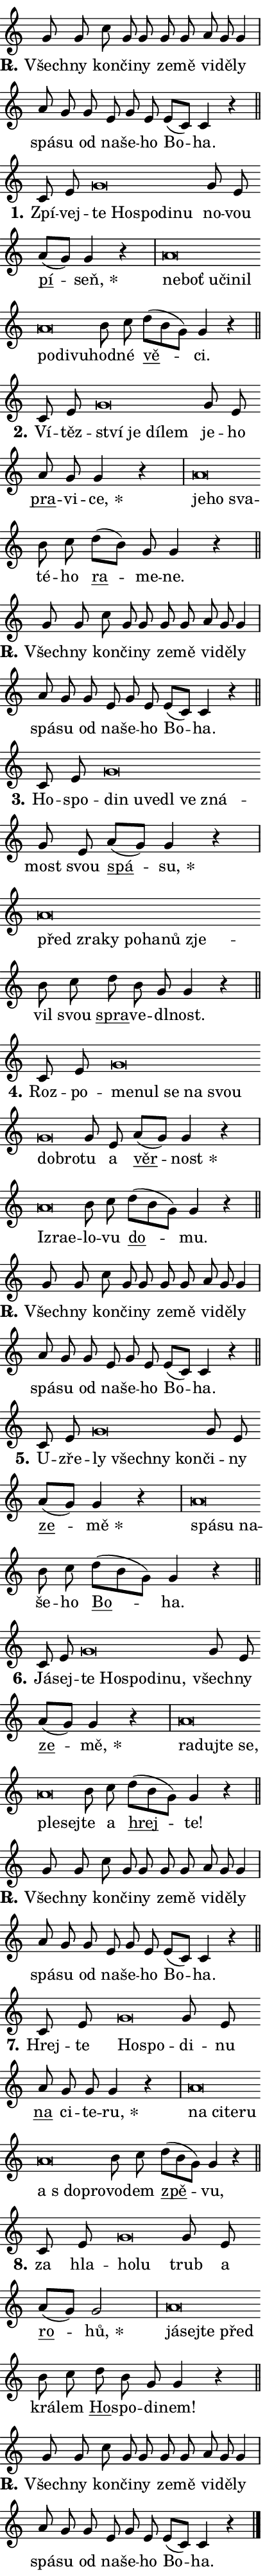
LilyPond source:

\version "2.24.0"
\header { tagline = "" }
\paper {
  indent = 0\cm
  top-margin = 0\cm
  right-margin = 0.13\cm % to fit lyric hyphens
  bottom-margin = 0\cm
  left-margin = 0\cm
  paper-width = 7\cm
  page-breaking = #ly:one-page-breaking
  system-system-spacing.basic-distance = #11
  score-system-spacing.basic-distance = #11
  ragged-last = ##f
}


%% Author: Thomas Morley
%% https://lists.gnu.org/archive/html/lilypond-user/2020-05/msg00002.html
#(define (line-position grob)
"Returns position of @var[grob} in current system:
   @code{'start}, if at first time-step
   @code{'end}, if at last time-step
   @code{'middle} otherwise
"
  (let* ((col (ly:item-get-column grob))
         (ln (ly:grob-object col 'left-neighbor))
         (rn (ly:grob-object col 'right-neighbor))
         (col-to-check-left (if (ly:grob? ln) ln col))
         (col-to-check-right (if (ly:grob? rn) rn col))
         (break-dir-left
           (and
             (ly:grob-property col-to-check-left 'non-musical #f)
             (ly:item-break-dir col-to-check-left)))
         (break-dir-right
           (and
             (ly:grob-property col-to-check-right 'non-musical #f)
             (ly:item-break-dir col-to-check-right))))
        (cond ((eqv? 1 break-dir-left) 'start)
              ((eqv? -1 break-dir-right) 'end)
              (else 'middle))))

#(define (tranparent-at-line-position vctor)
  (lambda (grob)
  "Relying on @code{line-position} select the relevant enry from @var{vctor}.
Used to determine transparency,"
    (case (line-position grob)
      ((end) (not (vector-ref vctor 0)))
      ((middle) (not (vector-ref vctor 1)))
      ((start) (not (vector-ref vctor 2))))))

noteHeadBreakVisibility =
#(define-music-function (break-visibility)(vector?)
"Makes @code{NoteHead}s transparent relying on @var{break-visibility}"
#{
  \override NoteHead.transparent =
    #(tranparent-at-line-position break-visibility)
#})

#(define delete-ledgers-for-transparent-note-heads
  (lambda (grob)
    "Reads whether a @code{NoteHead} is transparent.
If so this @code{NoteHead} is removed from @code{'note-heads} from
@var{grob}, which is supposed to be @code{LedgerLineSpanner}.
As a result ledgers are not printed for this @code{NoteHead}"
    (let* ((nhds-array (ly:grob-object grob 'note-heads))
           (nhds-list
             (if (ly:grob-array? nhds-array)
                 (ly:grob-array->list nhds-array)
                 '()))
           ;; Relies on the transparent-property being done before
           ;; Staff.LedgerLineSpanner.after-line-breaking is executed.
           ;; This is fragile ...
           (to-keep
             (remove
               (lambda (nhd)
                 (ly:grob-property nhd 'transparent #f))
               nhds-list)))
      ;; TODO find a better method to iterate over grob-arrays, similiar
      ;; to filter/remove etc for lists
      ;; For now rebuilt from scratch
      (set! (ly:grob-object grob 'note-heads)  '())
      (for-each
        (lambda (nhd)
          (ly:pointer-group-interface::add-grob grob 'note-heads nhd))
        to-keep))))

squashNotes = {
  \override NoteHead.X-extent = #'(-0.2 . 0.2)
  \override NoteHead.Y-extent = #'(-0.75 . 0)
  \override NoteHead.stencil =
    #(lambda (grob)
       (let ((pos (ly:grob-property grob 'staff-position)))
         (begin
           (if (< pos -7) (display "ERROR: Lower brevis then expected\n") (display ""))
           (if (<= pos -6) ly:text-interface::print ly:note-head::print))))
}
unSquashNotes = {
  \revert NoteHead.X-extent
  \revert NoteHead.Y-extent
  \revert NoteHead.stencil
}

hideNotes = \noteHeadBreakVisibility #begin-of-line-visible
unHideNotes = \noteHeadBreakVisibility #all-visible

% work-around for resetting accidentals
% https://lilypond.org/doc/v2.23/Documentation/notation/displaying-rhythms#unmetered-music
cadenzaMeasure = {
  \cadenzaOff
  \partial 1024 s1024
  \cadenzaOn
}

#(define-markup-command (accent layout props text) (markup?)
  "Underline accented syllable"
  (interpret-markup layout props
    #{\markup \override #'(offset . 4.3) \underline { #text }#}))

responsum = \markup \concat {
  "R" \hspace #-1.05 \path #0.1 #'((moveto 0 0.07) (lineto 0.9 0.8)) \hspace #0.05 "."
}

spaceSize = #0.6828661417322834 % exact space size for TeX Gyre Schola

\layout {
  \context {
    \Staff
    \remove "Time_signature_engraver"
    \override LedgerLineSpanner.after-line-breaking = #delete-ledgers-for-transparent-note-heads
  }
  \context {
    \Lyrics {
      \override LyricSpace.minimum-distance = \spaceSize
      \override LyricText.font-name = #"TeX Gyre Schola"
      \override LyricText.font-size = 1
      \override StanzaNumber.font-name = #"TeX Gyre Schola Bold"
      \override StanzaNumber.font-size = 1
    }
  }
  \context {
    \Score 
    \override NoteHead.text =
      #(lambda (grob) 
        (let ((pos (ly:grob-property grob 'staff-position)))
          #{\markup {
            \combine
              \halign #-0.55 \raise #(if (= pos -6) 0 0.5) \override #'(thickness . 2) \draw-line #'(3.2 . 0)
              \musicglyph "noteheads.sM1"
          }#}))
  }
}

% magnetic-lyrics.ily
%
%   written by
%     Jean Abou Samra <jean@abou-samra.fr>
%     Werner Lemberg <wl@gnu.org>
%
%   adapted by
%     Jiri Hon <jiri.hon@gmail.com>
%
% Version 2022-Apr-15

% https://www.mail-archive.com/lilypond-user@gnu.org/msg149350.html

#(define (Left_hyphen_pointer_engraver context)
   "Collect syllable-hyphen-syllable occurrences in lyrics and store
them in properties.  This engraver only looks to the left.  For
example, if the lyrics input is @code{foo -- bar}, it does the
following.

@itemize @bullet
@item
Set the @code{text} property of the @code{LyricHyphen} grob between
@q{foo} and @q{bar} to @code{foo}.

@item
Set the @code{left-hyphen} property of the @code{LyricText} grob with
text @q{foo} to the @code{LyricHyphen} grob between @q{foo} and
@q{bar}.
@end itemize

Use this auxiliary engraver in combination with the
@code{lyric-@/text::@/apply-@/magnetic-@/offset!} hook."
   (let ((hyphen #f)
         (text #f))
     (make-engraver
      (acknowledgers
       ((lyric-syllable-interface engraver grob source-engraver)
        (set! text grob)))
      (end-acknowledgers
       ((lyric-hyphen-interface engraver grob source-engraver)
        ;(when (not (grob::has-interface grob 'lyric-space-interface))
          (set! hyphen grob)));)
      ((stop-translation-timestep engraver)
       (when (and text hyphen)
         (ly:grob-set-object! text 'left-hyphen hyphen))
       (set! text #f)
       (set! hyphen #f)))))

#(define (lyric-text::apply-magnetic-offset! grob)
   "If the space between two syllables is less than the value in
property @code{LyricText@/.details@/.squash-threshold}, move the right
syllable to the left so that it gets concatenated with the left
syllable.

Use this function as a hook for
@code{LyricText@/.after-@/line-@/breaking} if the
@code{Left_@/hyphen_@/pointer_@/engraver} is active."
   (let ((hyphen (ly:grob-object grob 'left-hyphen #f)))
     (when hyphen
       (let ((left-text (ly:spanner-bound hyphen LEFT)))
         (when (grob::has-interface left-text 'lyric-syllable-interface)
           (let* ((common (ly:grob-common-refpoint grob left-text X))
                  (this-x-ext (ly:grob-extent grob common X))
                  (left-x-ext
                   (begin
                     ;; Trigger magnetism for left-text.
                     (ly:grob-property left-text 'after-line-breaking)
                     (ly:grob-extent left-text common X)))
                  ;; `delta` is the gap width between two syllables.
                  (delta (- (interval-start this-x-ext)
                            (interval-end left-x-ext)))
                  (details (ly:grob-property grob 'details))
                  (threshold (assoc-get 'squash-threshold details 0.2)))
             (when (< delta threshold)
               (let* (;; We have to manipulate the input text so that
                      ;; ligatures crossing syllable boundaries are not
                      ;; disabled.  For languages based on the Latin
                      ;; script this is essentially a beautification.
                      ;; However, for non-Western scripts it can be a
                      ;; necessity.
                      (lt (ly:grob-property left-text 'text))
                      (rt (ly:grob-property grob 'text))
                      (is-space (grob::has-interface hyphen 'lyric-space-interface))
                      (space (if is-space " " ""))
                      (extra-delta (if is-space spaceSize 0))
                      ;; Append new syllable.
                      (ltrt-space (if (and (string? lt) (string? rt))
                                (string-append lt space rt)
                                (make-concat-markup (list lt space rt))))
                      ;; Right-align `ltrt` to the right side.
                      (ltrt-space-markup (grob-interpret-markup
                               grob
                               (make-translate-markup
                                (cons (interval-length this-x-ext) 0)
                                (make-right-align-markup ltrt-space)))))
                 (begin
                   ;; Don't print `left-text`.
                   (ly:grob-set-property! left-text 'stencil #f)
                   ;; Set text and stencil (which holds all collected
                   ;; syllables so far) and shift it to the left.
                   (ly:grob-set-property! grob 'text ltrt-space)
                   (ly:grob-set-property! grob 'stencil ltrt-space-markup)
                   (ly:grob-translate-axis! grob (- (- delta extra-delta)) X))))))))))


#(define (lyric-hyphen::displace-bounds-first grob)
   ;; Make very sure this callback isn't triggered too early.
   (let ((left (ly:spanner-bound grob LEFT))
         (right (ly:spanner-bound grob RIGHT)))
     (ly:grob-property left 'after-line-breaking)
     (ly:grob-property right 'after-line-breaking)
     (ly:lyric-hyphen::print grob)))

squashThreshold = #0.4

\layout {
  \context {
    \Lyrics
    \consists #Left_hyphen_pointer_engraver
    \override LyricText.after-line-breaking =
      #lyric-text::apply-magnetic-offset!
    \override LyricHyphen.stencil = #lyric-hyphen::displace-bounds-first
    \override LyricText.details.squash-threshold = \squashThreshold
    \override LyricHyphen.minimum-distance = 0
    \override LyricHyphen.minimum-length = \squashThreshold
  }
}

squashText = \override LyricText.details.squash-threshold = 9999
unSquashText = \override LyricText.details.squash-threshold = \squashThreshold

leftText = \override LyricText.self-alignment-X = #LEFT
unLeftText = \revert LyricText.self-alignment-X

starOffset = #(lambda (grob) 
                (let ((x_offset (ly:self-alignment-interface::aligned-on-x-parent grob)))
                  (if (= x_offset 0) 0 (+ x_offset 1.2))))

star = #(define-music-function (syllable)(string?)
"Append star separator at the end of a syllable"
#{
  \once \override LyricText.X-offset = #starOffset
  \lyricmode { \markup {
    #syllable
    \override #'((font-name . "TeX Gyre Schola Bold")) \hspace #0.2 \lower #0.65 \larger "*"
  } }
#})

starAccent = #(define-music-function (syllable)(string?)
"Append star separator at the end of a syllable and make accent"
#{
  \once \override LyricText.X-offset = #starOffset
  \lyricmode { \markup {
    \accent #syllable
    \override #'((font-name . "TeX Gyre Schola Bold")) \hspace #0.2 \lower #0.65 \larger "*"
  } }
#})

breath = #(define-music-function (syllable)(string?)
"Append breathing indicator at the end of a syllable"
#{
  \lyricmode { \markup { #syllable "+" } }
#})

optionalBreath = #(define-music-function (syllable)(string?)
"Append optional breathing indicator at the end of a syllable"
#{
  \lyricmode { \markup { #syllable "(+)" } }
#})


\score {
    <<
        \new Voice = "melody" { \cadenzaOn \key c \major \relative { g'8 g c g g g g \bar "" a g g4 \cadenzaMeasure \bar "|" a8 g \bar "" g e g e \bar "" e[( c)] c4 r \cadenzaMeasure \bar "||" \break } }
        \new Lyrics \lyricsto "melody" { \lyricmode { \set stanza = \responsum
Všech -- ny kon -- či -- ny ze -- mě vi -- dě -- ly spá -- su od na -- še -- ho Bo -- ha. } }
    >>
    \layout {}
}

\score {
    <<
        \new Voice = "melody" { \cadenzaOn \key c \major \relative { c'8 e \bar "" \squashNotes g\breve*1/16 \hideNotes \breve*1/16 \bar "" \breve*1/16 \bar "" \breve*1/16 \breve*1/16 \bar "" \unHideNotes \unSquashNotes g8 e \bar "" a[( g)] g4 r \cadenzaMeasure \bar "|" \squashNotes a\breve*1/16 \hideNotes \breve*1/16 \bar "" \breve*1/16 \bar "" \breve*1/16 \bar "" \breve*1/16 \bar "" \breve*1/16 \bar "" \breve*1/16 \breve*1/16 \bar "" \unHideNotes \unSquashNotes b8 c \bar "" d[( b g)] g4 r \cadenzaMeasure \bar "||" \break } }
        \new Lyrics \lyricsto "melody" { \lyricmode { \set stanza = "1."
Zpí -- vej -- \leftText te \squashText Ho -- spo -- di -- nu \unLeftText \unSquashText no -- vou \markup \accent pí -- \star seň, \leftText ne -- \squashText boť u -- či -- nil po -- di -- vu -- \unLeftText \unSquashText hod -- né \markup \accent vě -- ci. } }
    >>
    \layout {}
}

\score {
    <<
        \new Voice = "melody" { \cadenzaOn \key c \major \relative { c'8 e \bar "" \squashNotes g\breve*1/16 \hideNotes \breve*1/16 \bar "" \breve*1/16 \breve*1/16 \bar "" \unHideNotes \unSquashNotes g8 e \bar "" a g g4 r \cadenzaMeasure \bar "|" \squashNotes a\breve*1/16 \hideNotes \breve*1/16 \breve*1/16 \bar "" \unHideNotes \unSquashNotes b8 c \bar "" d[( b)] g g4 r \cadenzaMeasure \bar "||" \break } }
        \new Lyrics \lyricsto "melody" { \lyricmode { \set stanza = "2."
Ví -- těz -- \leftText ství \squashText je dí -- lem \unLeftText \unSquashText je -- ho \markup \accent pra -- vi -- \star ce, \leftText je -- \squashText ho sva -- \unLeftText \unSquashText té -- ho \markup \accent ra -- me -- ne. } }
    >>
    \layout {}
}

\score {
    <<
        \new Voice = "melody" { \cadenzaOn \key c \major \relative { g'8 g c g g g g \bar "" a g g4 \cadenzaMeasure \bar "|" a8 g \bar "" g e g e \bar "" e[( c)] c4 r \cadenzaMeasure \bar "||" \break } }
        \new Lyrics \lyricsto "melody" { \lyricmode { \set stanza = \responsum
Všech -- ny kon -- či -- ny ze -- mě vi -- dě -- ly spá -- su od na -- še -- ho Bo -- ha. } }
    >>
    \layout {}
}

\score {
    <<
        \new Voice = "melody" { \cadenzaOn \key c \major \relative { c'8 e \bar "" \squashNotes g\breve*1/16 \hideNotes \breve*1/16 \bar "" \breve*1/16 \bar "" \breve*1/16 \bar "" \breve*1/16 \breve*1/16 \bar "" \unHideNotes \unSquashNotes g8 e \bar "" a[( g)] g4 r \cadenzaMeasure \bar "|" \squashNotes a\breve*1/16 \hideNotes \breve*1/16 \bar "" \breve*1/16 \bar "" \breve*1/16 \bar "" \breve*1/16 \bar "" \breve*1/16 \breve*1/16 \bar "" \unHideNotes \unSquashNotes b8 c \bar "" d b g g4 r \cadenzaMeasure \bar "||" \break } }
        \new Lyrics \lyricsto "melody" { \lyricmode { \set stanza = "3."
Ho -- spo -- \leftText din \squashText u -- ve -- dl ve zná -- \unLeftText \unSquashText most svou \markup \accent spá -- \star su, \leftText před \squashText zra -- ky po -- ha -- nů zje -- \unLeftText \unSquashText vil svou \markup \accent spra -- ve -- dl -- nost. } }
    >>
    \layout {}
}

\score {
    <<
        \new Voice = "melody" { \cadenzaOn \key c \major \relative { c'8 e \bar "" \squashNotes g\breve*1/16 \hideNotes \breve*1/16 \bar "" \breve*1/16 \bar "" \breve*1/16 \bar "" \breve*1/16 \bar "" \breve*1/16 \breve*1/16 \bar "" \unHideNotes \unSquashNotes g8 e \bar "" a[( g)] g4 r \cadenzaMeasure \bar "|" \squashNotes a\breve*1/16 \hideNotes \breve*1/16 \breve*1/16 \bar "" \unHideNotes \unSquashNotes b8 c \bar "" d[( b g)] g4 r \cadenzaMeasure \bar "||" \break } }
        \new Lyrics \lyricsto "melody" { \lyricmode { \set stanza = "4."
Roz -- po -- \leftText me -- \squashText nul se na svou dob -- ro -- \unLeftText \unSquashText tu a \markup \accent věr -- \star nost \leftText Iz -- \squashText ra -- e -- \unLeftText \unSquashText lo -- vu \markup \accent do -- mu. } }
    >>
    \layout {}
}

\score {
    <<
        \new Voice = "melody" { \cadenzaOn \key c \major \relative { g'8 g c g g g g \bar "" a g g4 \cadenzaMeasure \bar "|" a8 g \bar "" g e g e \bar "" e[( c)] c4 r \cadenzaMeasure \bar "||" \break } }
        \new Lyrics \lyricsto "melody" { \lyricmode { \set stanza = \responsum
Všech -- ny kon -- či -- ny ze -- mě vi -- dě -- ly spá -- su od na -- še -- ho Bo -- ha. } }
    >>
    \layout {}
}

\score {
    <<
        \new Voice = "melody" { \cadenzaOn \key c \major \relative { c'8 e \bar "" \squashNotes g\breve*1/16 \hideNotes \breve*1/16 \bar "" \breve*1/16 \breve*1/16 \bar "" \unHideNotes \unSquashNotes g8 e \bar "" a[( g)] g4 r \cadenzaMeasure \bar "|" \squashNotes a\breve*1/16 \hideNotes \breve*1/16 \breve*1/16 \bar "" \unHideNotes \unSquashNotes b8 c \bar "" d[( b g)] g4 r \cadenzaMeasure \bar "||" \break } }
        \new Lyrics \lyricsto "melody" { \lyricmode { \set stanza = "5."
U -- zře -- \leftText ly \squashText všech -- ny kon -- \unLeftText \unSquashText či -- ny \markup \accent ze -- \star mě \leftText spá -- \squashText su na -- \unLeftText \unSquashText še -- ho \markup \accent Bo -- ha. } }
    >>
    \layout {}
}

\score {
    <<
        \new Voice = "melody" { \cadenzaOn \key c \major \relative { c'8 e \bar "" \squashNotes g\breve*1/16 \hideNotes \breve*1/16 \bar "" \breve*1/16 \bar "" \breve*1/16 \breve*1/16 \bar "" \unHideNotes \unSquashNotes g8 e \bar "" a[( g)] g4 r \cadenzaMeasure \bar "|" \squashNotes a\breve*1/16 \hideNotes \breve*1/16 \bar "" \breve*1/16 \bar "" \breve*1/16 \bar "" \breve*1/16 \breve*1/16 \bar "" \unHideNotes \unSquashNotes b8 c \bar "" d[( b g)] g4 r \cadenzaMeasure \bar "||" \break } }
        \new Lyrics \lyricsto "melody" { \lyricmode { \set stanza = "6."
Já -- sej -- \leftText te \squashText Ho -- spo -- di -- nu, \unLeftText \unSquashText všech -- ny \markup \accent ze -- \star mě, \leftText ra -- \squashText duj -- te se, ple -- sej -- \unLeftText \unSquashText te a \markup \accent hrej -- te! } }
    >>
    \layout {}
}

\score {
    <<
        \new Voice = "melody" { \cadenzaOn \key c \major \relative { g'8 g c g g g g \bar "" a g g4 \cadenzaMeasure \bar "|" a8 g \bar "" g e g e \bar "" e[( c)] c4 r \cadenzaMeasure \bar "||" \break } }
        \new Lyrics \lyricsto "melody" { \lyricmode { \set stanza = \responsum
Všech -- ny kon -- či -- ny ze -- mě vi -- dě -- ly spá -- su od na -- še -- ho Bo -- ha. } }
    >>
    \layout {}
}

\score {
    <<
        \new Voice = "melody" { \cadenzaOn \key c \major \relative { c'8 e \bar "" \squashNotes g\breve*1/16 \hideNotes \breve*1/16 \bar "" \unHideNotes \unSquashNotes g8 e \bar "" a g g g4 r \cadenzaMeasure \bar "|" \squashNotes a\breve*1/16 \hideNotes \breve*1/16 \bar "" \breve*1/16 \bar "" \breve*1/16 \bar "" \breve*1/16 \bar "" \breve*1/16 \breve*1/16 \bar "" \unHideNotes \unSquashNotes b8 c \bar "" d[( b g)] g4 r \cadenzaMeasure \bar "||" \break } }
        \new Lyrics \lyricsto "melody" { \lyricmode { \set stanza = "7."
Hrej -- te \leftText Ho -- \squashText spo -- \unLeftText \unSquashText di -- nu \markup \accent na ci -- te -- \star ru, \leftText na \squashText ci -- te -- ru a "s do" -- pro -- \unLeftText \unSquashText vo -- dem \markup \accent zpě -- vu, } }
    >>
    \layout {}
}

\score {
    <<
        \new Voice = "melody" { \cadenzaOn \key c \major \relative { c'8 e \bar "" \squashNotes g\breve*1/16 \hideNotes \breve*1/16 \bar "" \unHideNotes \unSquashNotes g8 e \bar "" a[( g)] g2 \cadenzaMeasure \bar "|" \squashNotes a\breve*1/16 \hideNotes \breve*1/16 \bar "" \breve*1/16 \breve*1/16 \bar "" \unHideNotes \unSquashNotes b8 c \bar "" d b g g4 r \cadenzaMeasure \bar "||" \break } }
        \new Lyrics \lyricsto "melody" { \lyricmode { \set stanza = "8."
za hla -- \leftText ho -- \squashText lu \unLeftText \unSquashText trub a \markup \accent ro -- \star hů, \leftText já -- \squashText sej -- te před \unLeftText \unSquashText krá -- lem \markup \accent Ho -- spo -- di -- nem! } }
    >>
    \layout {}
}

\score {
    <<
        \new Voice = "melody" { \cadenzaOn \key c \major \relative { g'8 g c g g g g \bar "" a g g4 \cadenzaMeasure \bar "|" a8 g \bar "" g e g e \bar "" e[( c)] c4 r \cadenzaMeasure \bar "||" \break } \bar "|." }
        \new Lyrics \lyricsto "melody" { \lyricmode { \set stanza = \responsum
Všech -- ny kon -- či -- ny ze -- mě vi -- dě -- ly spá -- su od na -- še -- ho Bo -- ha. } }
    >>
    \layout {}
}
